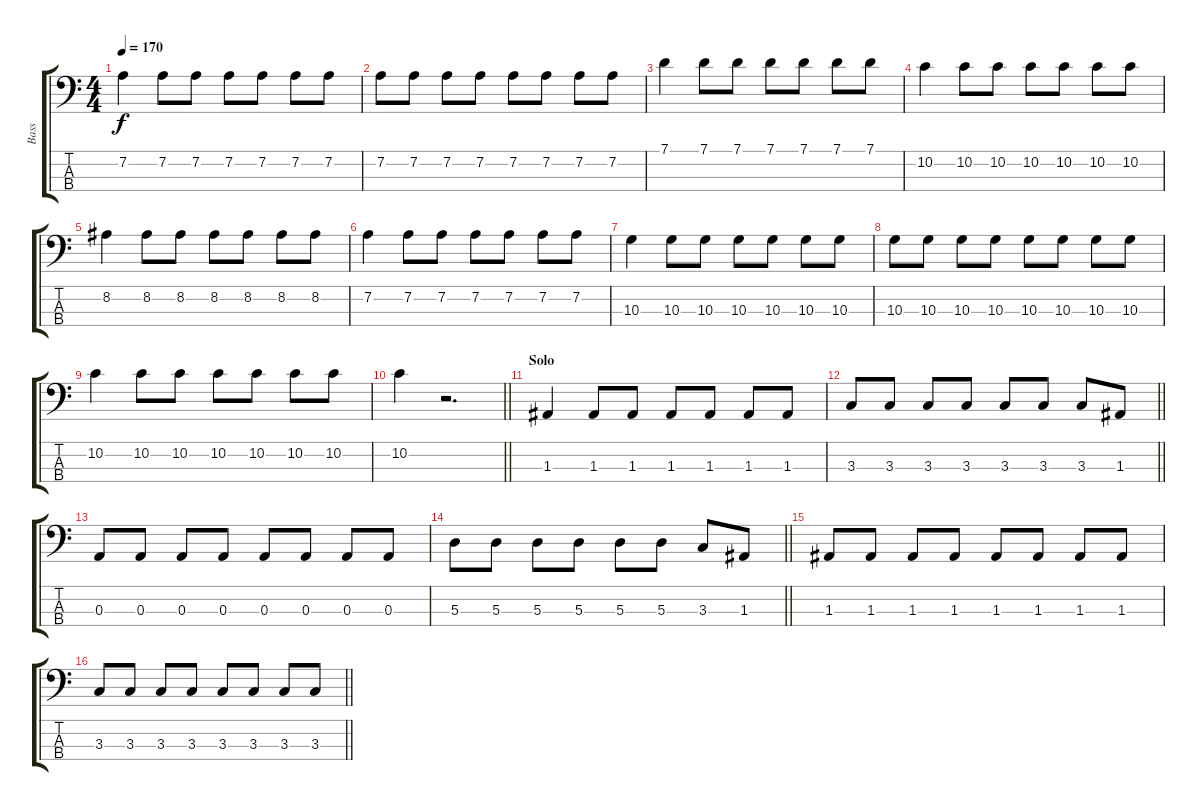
\track ("Bass" "Bass") {instrument electricbassfinger}
\staff {score tabs}
\tuning (G2 D2 A1 E1) {hide}
\ts (4 4)
\tempo 170
\clef f4
\ks c
7.2.4{dy f} 7.2.8 7.2.8 7.2.8 7.2.8 7.2.8 7.2.8 |
7.2.8 7.2.8 7.2.8 7.2.8 7.2.8 7.2.8 7.2.8 7.2.8 |
7.1.4 7.1.8 7.1.8 7.1.8 7.1.8 7.1.8 7.1.8 |
10.2.4 10.2.8 10.2.8 10.2.8 10.2.8 10.2.8 10.2.8 |
8.2.4 8.2.8 8.2.8 8.2.8 8.2.8 8.2.8 8.2.8 |
7.2.4 7.2.8 7.2.8 7.2.8 7.2.8 7.2.8 7.2.8 |
10.3.4 10.3.8 10.3.8 10.3.8 10.3.8 10.3.8 10.3.8 |
10.3.8 10.3.8 10.3.8 10.3.8 10.3.8 10.3.8 10.3.8 10.3.8 |
10.2.4 10.2.8 10.2.8 10.2.8 10.2.8 10.2.8 10.2.8 |
\barLineRight lightlight
10.2.4 r.2{d} |
\section ("" "Solo")
1.3.4 1.3.8 1.3.8 1.3.8 1.3.8 1.3.8 1.3.8 |
\barLineRight lightlight
3.3.8 3.3.8 3.3.8 3.3.8 3.3.8 3.3.8 3.3.8 1.3.8 |
0.3.8 0.3.8 0.3.8 0.3.8 0.3.8 0.3.8 0.3.8 0.3.8 |
\barLineRight lightlight
5.3.8 5.3.8 5.3.8 5.3.8 5.3.8 5.3.8 3.3.8 1.3.8 |
1.3.8 1.3.8 1.3.8 1.3.8 1.3.8 1.3.8 1.3.8 1.3.8 |
\barLineRight lightlight
3.3.8 3.3.8 3.3.8 3.3.8 3.3.8 3.3.8 3.3.8 3.3.8
